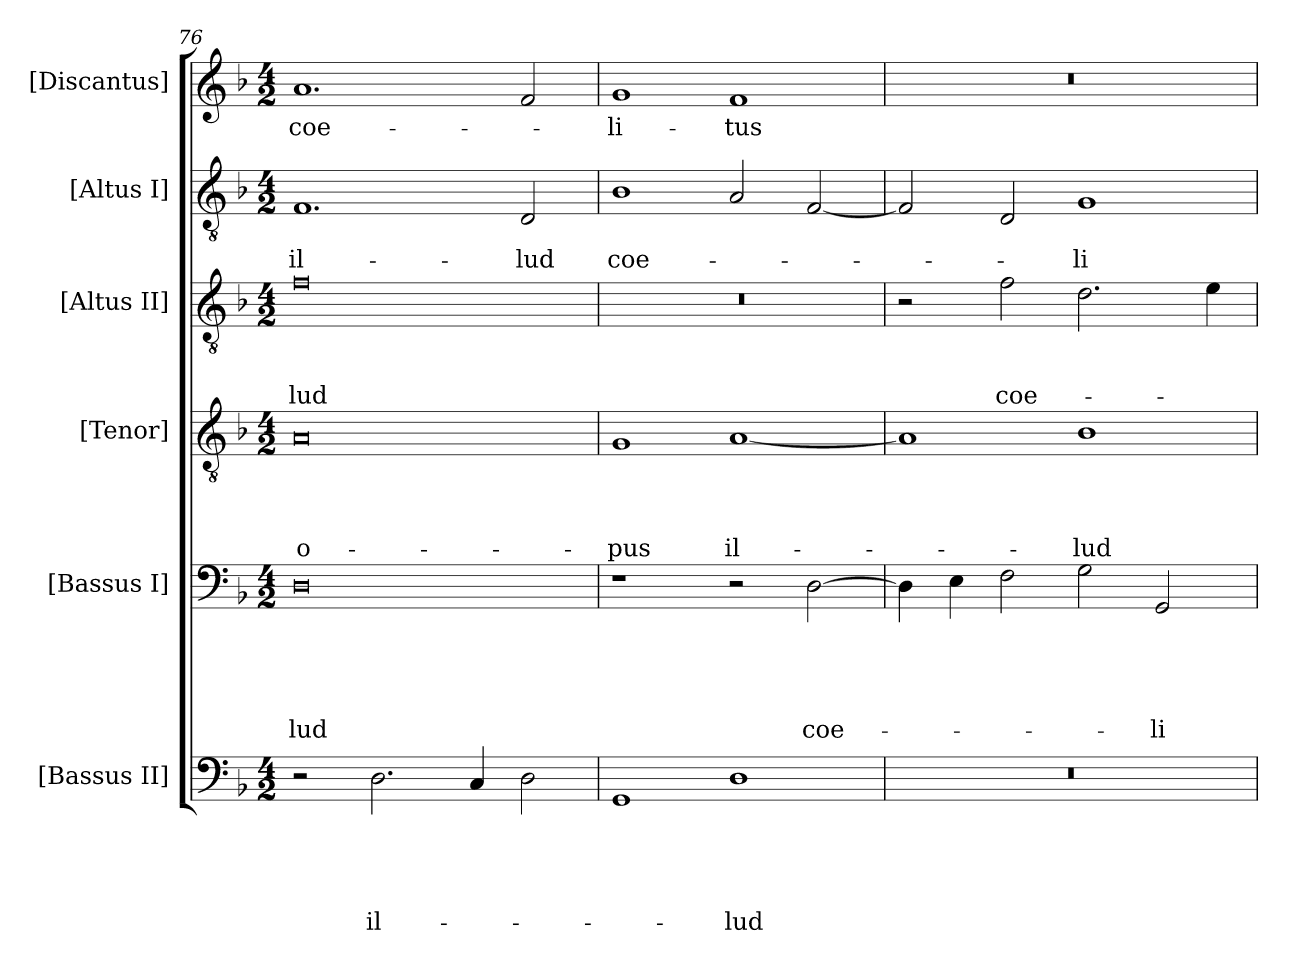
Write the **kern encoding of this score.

**kern	**text	**text	**text	**text	**text	**kern	**text	**text	**text	**text	**text	**kern	**text	**text	**text	**text	**kern	**text	**text	**text	**kern	**text	**text	**kern	**text
*part6	*part6	*part6	*part6	*part6	*part6	*part5	*part5	*part5	*part5	*part5	*part5	*part4	*part4	*part4	*part4	*part4	*part3	*part3	*part3	*part3	*part2	*part2	*part2	*part1	*part1
*staff6	*staff6	*staff6	*staff6	*staff6	*staff6	*staff5	*staff5	*staff5	*staff5	*staff5	*staff5	*staff4	*staff4	*staff4	*staff4	*staff4	*staff3	*staff3	*staff3	*staff3	*staff2	*staff2	*staff2	*staff1	*staff1
*I"[Bassus II]	*	*	*	*	*	*I"[Bassus I]	*	*	*	*	*	*I"[Tenor]	*	*	*	*	*I"[Altus II]	*	*	*	*I"[Altus I]	*	*	*I"[Discantus]	*
*clefF4	*	*	*	*	*	*clefF4	*	*	*	*	*	*clefGv2	*	*	*	*	*clefGv2	*	*	*	*clefGv2	*	*	*clefG2	*
*k[b-]	*	*	*	*	*	*k[b-]	*	*	*	*	*	*k[b-]	*	*	*	*	*k[b-]	*	*	*	*k[b-]	*	*	*k[b-]	*
*M4/2	*	*	*	*	*	*M4/2	*	*	*	*	*	*M4/2	*	*	*	*	*M4/2	*	*	*	*M4/2	*	*	*M4/2	*
=76	=76	=76	=76	=76	=76	=76	=76	=76	=76	=76	=76	=76	=76	=76	=76	=76	=76	=76	=76	=76	=76	=76	=76	=76	=76
2r	.	.	.	.	.	0D\	.	.	.	.	-lud	0A/	.	.	.	o-	0f\	.	.	-lud	1.F/	.	il-	1.a/	coe-
2.D\	.	.	.	.	il-	.	.	.	.	.	.	.	.	.	.	.	.	.	.	.	.	.	.	.	.
4C/	.	.	.	.	.	.	.	.	.	.	.	.	.	.	.	.	.	.	.	.	.	.	.	.	.
2D\	.	.	.	.	.	.	.	.	.	.	.	.	.	.	.	.	.	.	.	.	2D/	.	-lud	2f/	.
=77	=77	=77	=77	=77	=77	=77	=77	=77	=77	=77	=77	=77	=77	=77	=77	=77	=77	=77	=77	=77	=77	=77	=77	=77	=77
1GG/	.	.	.	.	.	1r	.	.	.	.	.	1G/	.	.	.	-pus	0r	.	.	.	1B-\	.	coe-	1g/	-li-
1D\	.	.	.	.	-lud	2r	.	.	.	.	.	[1A/	.	.	.	il-	.	.	.	.	2A/	.	.	1f/	-tus
.	.	.	.	.	.	[2D\	.	.	.	.	coe-	.	.	.	.	.	.	.	.	.	[2F/	.	.	.	.
=78	=78	=78	=78	=78	=78	=78	=78	=78	=78	=78	=78	=78	=78	=78	=78	=78	=78	=78	=78	=78	=78	=78	=78	=78	=78
0r	.	.	.	.	.	4D\]	.	.	.	.	.	1A/]	.	.	.	.	2r	.	.	.	2F/]	.	.	0r	.
.	.	.	.	.	.	4E\	.	.	.	.	.	.	.	.	.	.	.	.	.	.	.	.	.	.	.
.	.	.	.	.	.	2F\	.	.	.	.	.	.	.	.	.	.	2f\	.	.	coe-	2D/	.	.	.	.
.	.	.	.	.	.	2G\	.	.	.	.	.	1B-\	.	.	.	-lud	2.d\	.	.	.	1G/	.	-li-	.	.
.	.	.	.	.	.	2GG/	.	.	.	.	-li-	.	.	.	.	.	.	.	.	.	.	.	.	.	.
.	.	.	.	.	.	.	.	.	.	.	.	.	.	.	.	.	4e\	.	.	.	.	.	.	.	.
=	=	=	=	=	=	=	=	=	=	=	=	=	=	=	=	=	=	=	=	=	=	=	=	=	=
*-	*-	*-	*-	*-	*-	*-	*-	*-	*-	*-	*-	*-	*-	*-	*-	*-	*-	*-	*-	*-	*-	*-	*-	*-	*-
